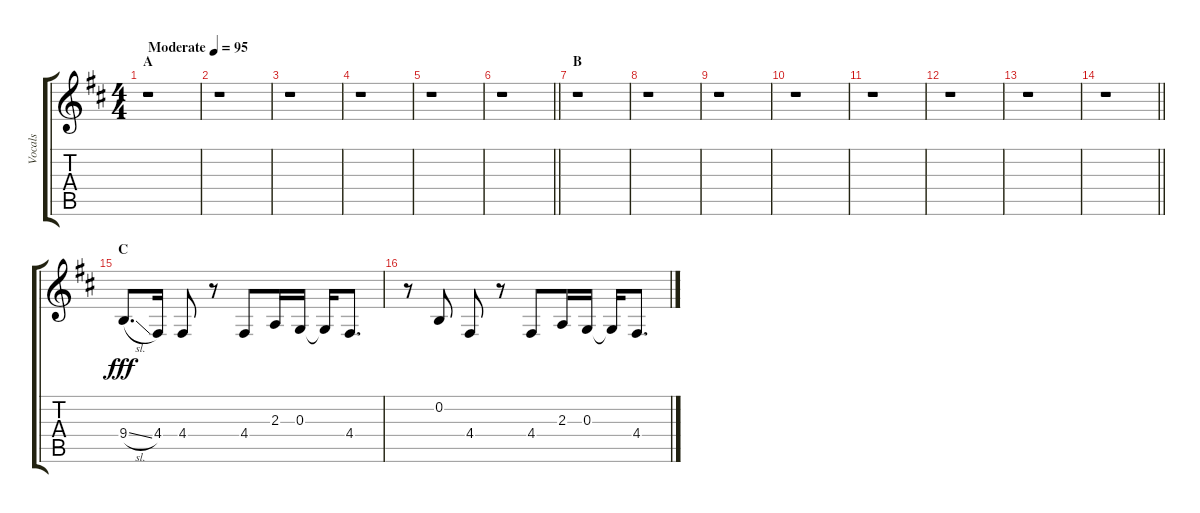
\track ("Vocals" "Vocals") {instrument voiceoohs}
\staff {score tabs}
\tuning (E4 B3 G3 D3 A2 E2) {hide}
\ts (4 4)
\section ("" "A")
\tempo (95 "Moderate")
\clef g2
\ks d
r.1{dy fff instrument voiceoohs} |
r.1 |
r.1 |
r.1 |
r.1 |
\barLineRight lightlight
r.1 |
\section ("" "B")
r.1 |
r.1 |
r.1 |
r.1 |
r.1 |
r.1 |
r.1 |
\barLineRight lightlight
r.1 |
\section ("" "C")
9.4{sl}.8{d} 4.4.16 4.4.8 r.8 4.4.8 2.3.16 0.3.16 0.3{t}.16 4.4.8{d} |
r.8 0.2.8 4.4.8 r.8 4.4.8 2.3.16 0.3.16 0.3{t}.16 4.4.8{d}
